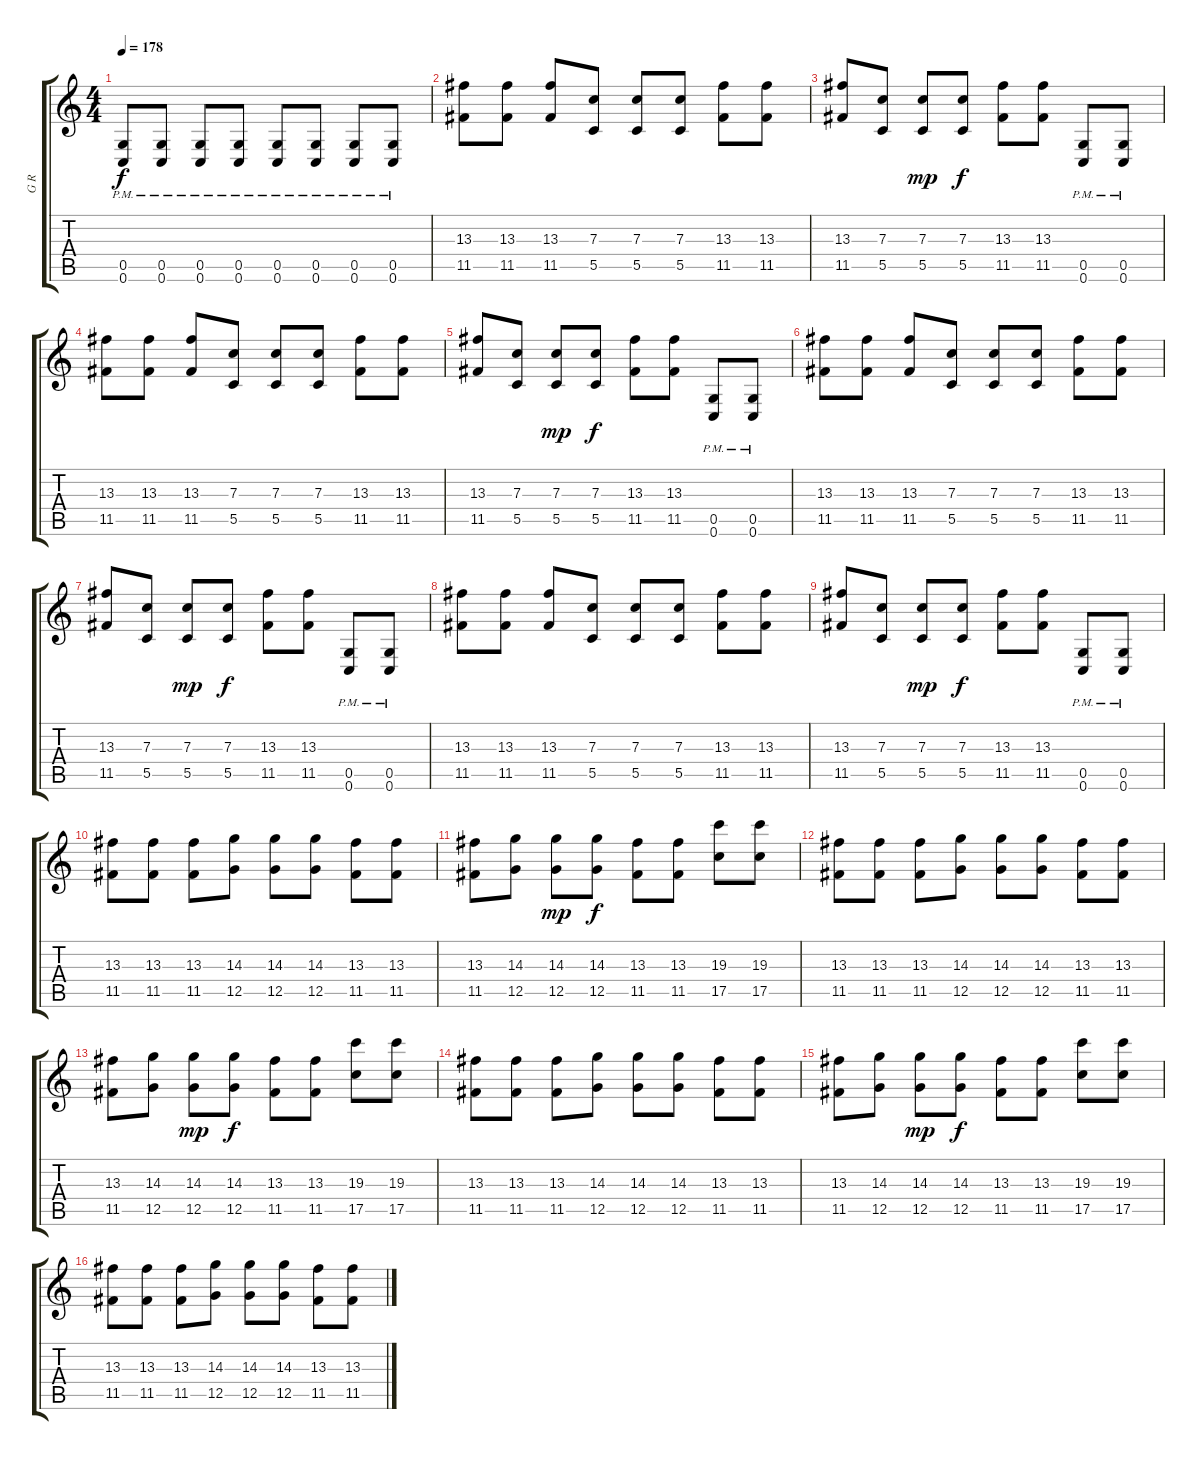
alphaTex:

\track ("G R" "G R") {instrument overdrivenguitar}
\staff {score tabs}
\tuning (D4 A3 F3 C3 G2 C2) {hide}
\ts (4 4)
\tempo 178
\clef g2
\ks c
(0.5{pm} 0.6{pm}).8{dy f} (0.5{pm} 0.6{pm}).8 (0.5{pm} 0.6{pm}).8 (0.5{pm} 0.6{pm}).8 (0.5{pm} 0.6{pm}).8 (0.5{pm} 0.6{pm}).8 (0.5{pm} 0.6{pm}).8 (0.5{pm} 0.6{pm}).8 |
(13.3 11.5).8 (13.3 11.5).8 (13.3 11.5).8 (7.3 5.5).8 (7.3 5.5).8 (7.3 5.5).8 (13.3 11.5).8 (13.3 11.5).8 |
(13.3 11.5).8 (7.3 5.5).8 (7.3 5.5).8{dy mp} (7.3 5.5).8{dy f} (13.3 11.5).8 (13.3 11.5).8 (0.5{pm} 0.6{pm}).8 (0.5{pm} 0.6{pm}).8 |
(13.3 11.5).8 (13.3 11.5).8 (13.3 11.5).8 (7.3 5.5).8 (7.3 5.5).8 (7.3 5.5).8 (13.3 11.5).8 (13.3 11.5).8 |
(13.3 11.5).8 (7.3 5.5).8 (7.3 5.5).8{dy mp} (7.3 5.5).8{dy f} (13.3 11.5).8 (13.3 11.5).8 (0.5{pm} 0.6{pm}).8 (0.5{pm} 0.6{pm}).8 |
(13.3 11.5).8 (13.3 11.5).8 (13.3 11.5).8 (7.3 5.5).8 (7.3 5.5).8 (7.3 5.5).8 (13.3 11.5).8 (13.3 11.5).8 |
(13.3 11.5).8 (7.3 5.5).8 (7.3 5.5).8{dy mp} (7.3 5.5).8{dy f} (13.3 11.5).8 (13.3 11.5).8 (0.5{pm} 0.6{pm}).8 (0.5{pm} 0.6{pm}).8 |
(13.3 11.5).8 (13.3 11.5).8 (13.3 11.5).8 (7.3 5.5).8 (7.3 5.5).8 (7.3 5.5).8 (13.3 11.5).8 (13.3 11.5).8 |
(13.3 11.5).8 (7.3 5.5).8 (7.3 5.5).8{dy mp} (7.3 5.5).8{dy f} (13.3 11.5).8 (13.3 11.5).8 (0.5{pm} 0.6{pm}).8 (0.5{pm} 0.6{pm}).8 |
(13.3 11.5).8 (13.3 11.5).8 (13.3 11.5).8 (14.3 12.5).8 (14.3 12.5).8 (14.3 12.5).8 (13.3 11.5).8 (13.3 11.5).8 |
(13.3 11.5).8 (14.3 12.5).8 (14.3 12.5).8{dy mp} (14.3 12.5).8{dy f} (13.3 11.5).8 (13.3 11.5).8 (19.3 17.5).8 (19.3 17.5).8 |
(13.3 11.5).8 (13.3 11.5).8 (13.3 11.5).8 (14.3 12.5).8 (14.3 12.5).8 (14.3 12.5).8 (13.3 11.5).8 (13.3 11.5).8 |
(13.3 11.5).8 (14.3 12.5).8 (14.3 12.5).8{dy mp} (14.3 12.5).8{dy f} (13.3 11.5).8 (13.3 11.5).8 (19.3 17.5).8 (19.3 17.5).8 |
(13.3 11.5).8 (13.3 11.5).8 (13.3 11.5).8 (14.3 12.5).8 (14.3 12.5).8 (14.3 12.5).8 (13.3 11.5).8 (13.3 11.5).8 |
(13.3 11.5).8 (14.3 12.5).8 (14.3 12.5).8{dy mp} (14.3 12.5).8{dy f} (13.3 11.5).8 (13.3 11.5).8 (19.3 17.5).8 (19.3 17.5).8 |
(13.3 11.5).8 (13.3 11.5).8 (13.3 11.5).8 (14.3 12.5).8 (14.3 12.5).8 (14.3 12.5).8 (13.3 11.5).8 (13.3 11.5).8
